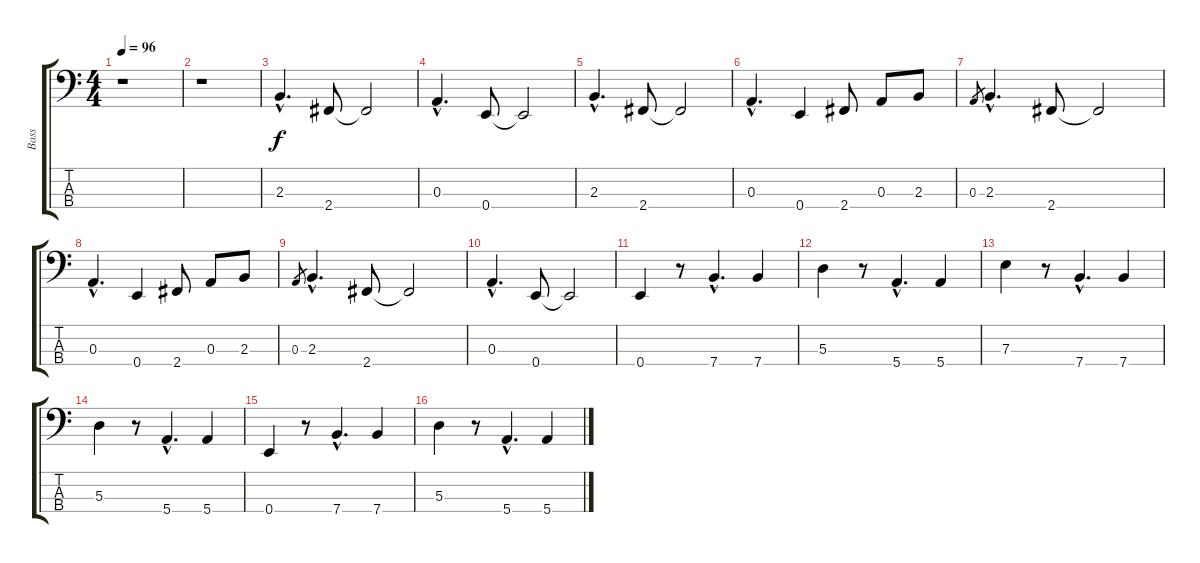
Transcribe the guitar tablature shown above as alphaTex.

\track ("Bass" "Bass") {instrument electricbassfinger}
\staff {score tabs}
\tuning (G2 D2 A1 E1) {hide}
\ts (4 4)
\tempo 96
\clef f4
\ks c
r.1{dy f} |
r.1 |
2.3{hac}.4{d} 2.4.8 2.4{t}.2 |
0.3{hac}.4{d} 0.4.8 0.4{t}.2 |
2.3{hac}.4{d} 2.4.8 2.4{t}.2 |
0.3{hac}.4{d} 0.4.4 2.4.8 0.3.8 2.3.8 |
0.3.8{gr} 2.3{hac}.4{d} 2.4.8 2.4{t}.2 |
0.3{hac}.4{d} 0.4.4 2.4.8 0.3.8 2.3.8 |
0.3.8{gr} 2.3{hac}.4{d} 2.4.8 2.4{t}.2 |
0.3{hac}.4{d} 0.4.8 0.4{t}.2 |
0.4.4 r.8 7.4{hac}.4{d} 7.4.4 |
5.3.4 r.8 5.4{hac}.4{d} 5.4.4 |
7.3.4 r.8 7.4{hac}.4{d} 7.4.4 |
5.3.4 r.8 5.4{hac}.4{d} 5.4.4 |
0.4.4 r.8 7.4{hac}.4{d} 7.4.4 |
5.3.4 r.8 5.4{hac}.4{d} 5.4.4
